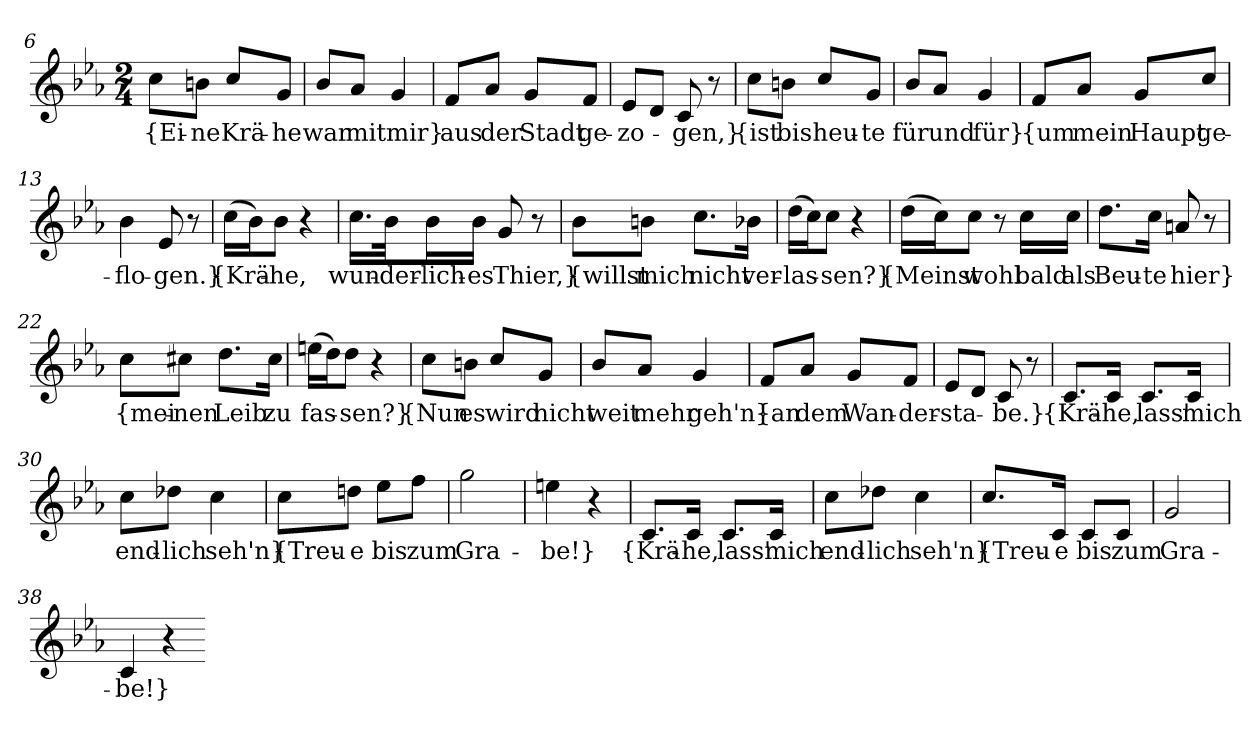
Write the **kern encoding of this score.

**kern	**text
*part1	*part1
*staff1	*staff1
*clefG2	*
*k[b-e-a-]	*
*M2/4	*
=6	=6
8cc\L	{Ei-
8bn\J	-ne
8cc/L	Krä-
8g/J	-he
=7	=7
8b-/L	war
8a-/J	mit
4g	mir}
=8	=8
8f/L	aus
8a-/J	der
8g/L	Stadt
8f/J	ge-
=9	=9
8e-/L	-zo-
8d/J	.
8c	-gen,}
8r	.
=10	=10
8cc\L	{ist
8bn\J	bis
8cc/L	heu-
8g/J	-te
=11	=11
8b-/L	für
8a-/J	und
4g	für}
=12	=12
8f/L	{um
8a-/J	mein
8g/L	Haupt
8cc/J	ge-
=13	=13
4b-	-flo-
8e-	-gen.}
8r	.
=16	=16
(16cc\LL	{Krä-
16b-\J)	.
8b-\J	-he,
4r	.
=17	=17
16.cc\LL	wun-
32b-\Jk	-der-
16b-\L	-lich-
16b-\JJ	-es
8g	Thier,}
8r	.
=18	=18
8b-\L	{willst
8bn\J	mich
8.cc\L	nicht
16b-X\Jk	ver-
=19	=19
(16dd\LL	-las-
16cc\J)	.
8cc\J	-sen?}
4r	.
=20	=20
(16dd\LL	{Meinst
16cc\J)	.
8cc\J	wohl
8r	.
16cc\LL	bald
16cc\JJ	als
=21	=21
8.dd\L	Beu-
16cc\Jk	-te
8an	hier}
8r	.
=22	=22
8cc\L	{mei-
8cc#X\J	-nen
8.dd\L	Leib
16cc#\Jk	zu
=23	=23
(16een\LL	fas-
16dd\J)	.
8dd\J	-sen?}
4r	.
=25	=25
8cc\L	{Nun
8bn\J	es
8cc/L	wird
8g/J	nicht
=26	=26
8b-/L	weit
8a-/J	mehr
4g	geh'n}
=27	=27
8f/L	{an
8a-/J	dem
8g/L	Wan-
8f/J	-der-
=28	=28
8e-/L	-sta-
8d/J	.
8c	-be.}
8r	.
=29	=29
8.c/L	{Krä-
16c/Jk	-he,
8.c/L	lass'
16c/Jk	mich
=30	=30
8cc\L	end-
8dd-X\J	-lich
4cc	seh'n}
=31	=31
8cc\L	{Treu-
8ddn\J	-e
8ee-\L	bis
8ff\J	zum
=32	=32
2gg	Gra-
=33	=33
4een	-be!}
4r	.
=34	=34
8.c/L	{Krä-
16c/Jk	-he,
8.c/L	lass'
16c/Jk	mich
=35	=35
8cc\L	end-
8dd-X\J	-lich
4cc	seh'n}
=36	=36
8.cc/L	{Treu-
16c/Jk	-e
8c/L	bis
8c/J	zum
=37	=37
2g	Gra-
=38	=38
4c	-be!}
4r	.
=-	=-
*-	*-
